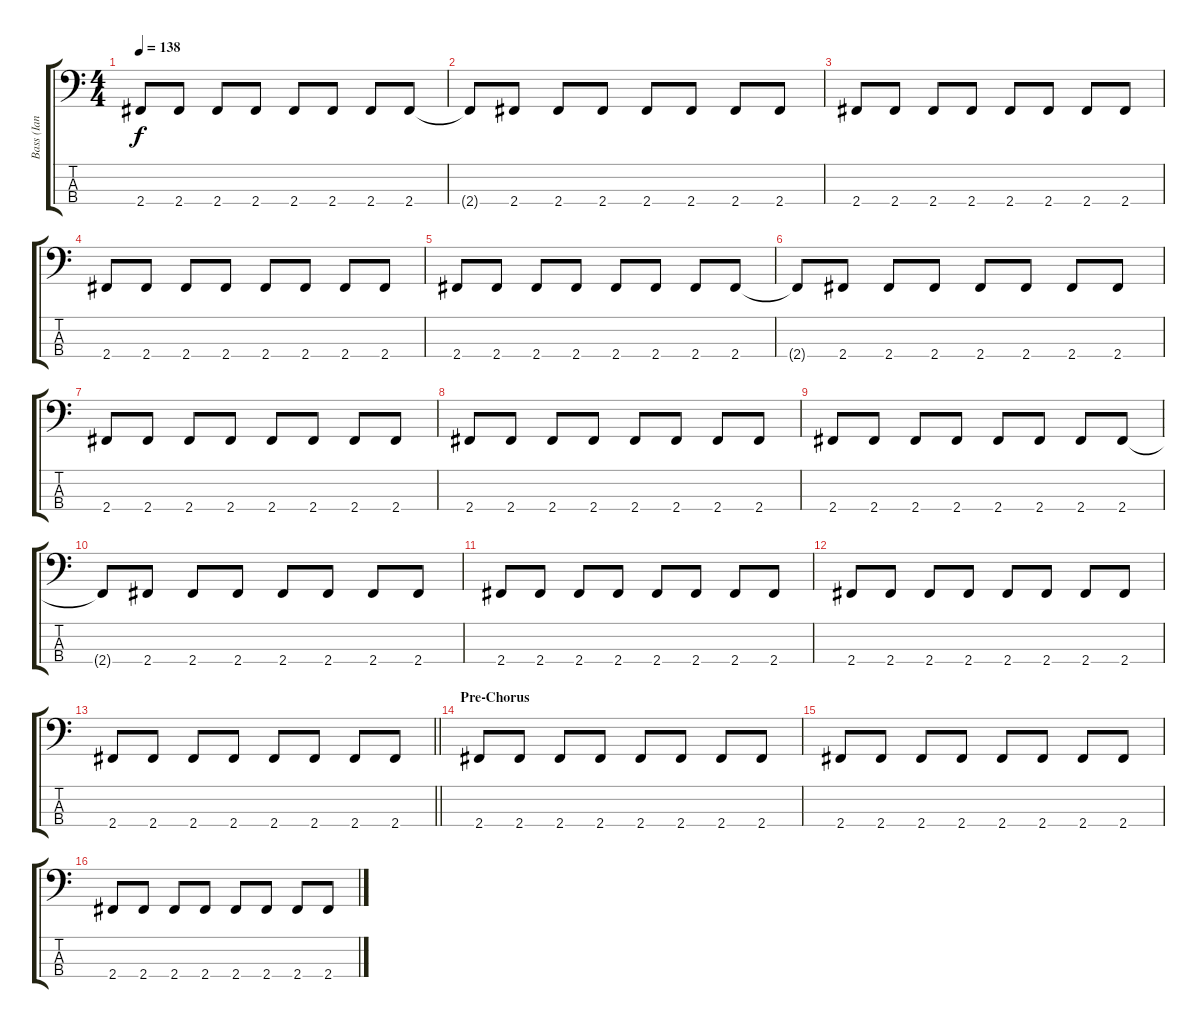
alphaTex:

\track ("Bass (Ian Hill)" "Bass (Ian ") {instrument electricbasspick}
\staff {score tabs}
\tuning (G2 D2 A1 E1) {hide}
\ts (4 4)
\tempo 138
\clef f4
\ks c
2.4.8{dy f} 2.4.8 2.4.8 2.4.8 2.4.8 2.4.8 2.4.8 2.4.8 |
2.4{t}.8 2.4.8 2.4.8 2.4.8 2.4.8 2.4.8 2.4.8 2.4.8 |
2.4.8 2.4.8 2.4.8 2.4.8 2.4.8 2.4.8 2.4.8 2.4.8 |
2.4.8 2.4.8 2.4.8 2.4.8 2.4.8 2.4.8 2.4.8 2.4.8 |
2.4.8 2.4.8 2.4.8 2.4.8 2.4.8 2.4.8 2.4.8 2.4.8 |
2.4{t}.8 2.4.8 2.4.8 2.4.8 2.4.8 2.4.8 2.4.8 2.4.8 |
2.4.8 2.4.8 2.4.8 2.4.8 2.4.8 2.4.8 2.4.8 2.4.8 |
2.4.8 2.4.8 2.4.8 2.4.8 2.4.8 2.4.8 2.4.8 2.4.8 |
2.4.8 2.4.8 2.4.8 2.4.8 2.4.8 2.4.8 2.4.8 2.4.8 |
2.4{t}.8 2.4.8 2.4.8 2.4.8 2.4.8 2.4.8 2.4.8 2.4.8 |
2.4.8 2.4.8 2.4.8 2.4.8 2.4.8 2.4.8 2.4.8 2.4.8 |
2.4.8 2.4.8 2.4.8 2.4.8 2.4.8 2.4.8 2.4.8 2.4.8 |
\barLineRight lightlight
2.4.8 2.4.8 2.4.8 2.4.8 2.4.8 2.4.8 2.4.8 2.4.8 |
\section ("" "Pre-Chorus")
2.4.8 2.4.8 2.4.8 2.4.8 2.4.8 2.4.8 2.4.8 2.4.8 |
2.4.8 2.4.8 2.4.8 2.4.8 2.4.8 2.4.8 2.4.8 2.4.8 |
2.4.8 2.4.8 2.4.8 2.4.8 2.4.8 2.4.8 2.4.8 2.4.8
